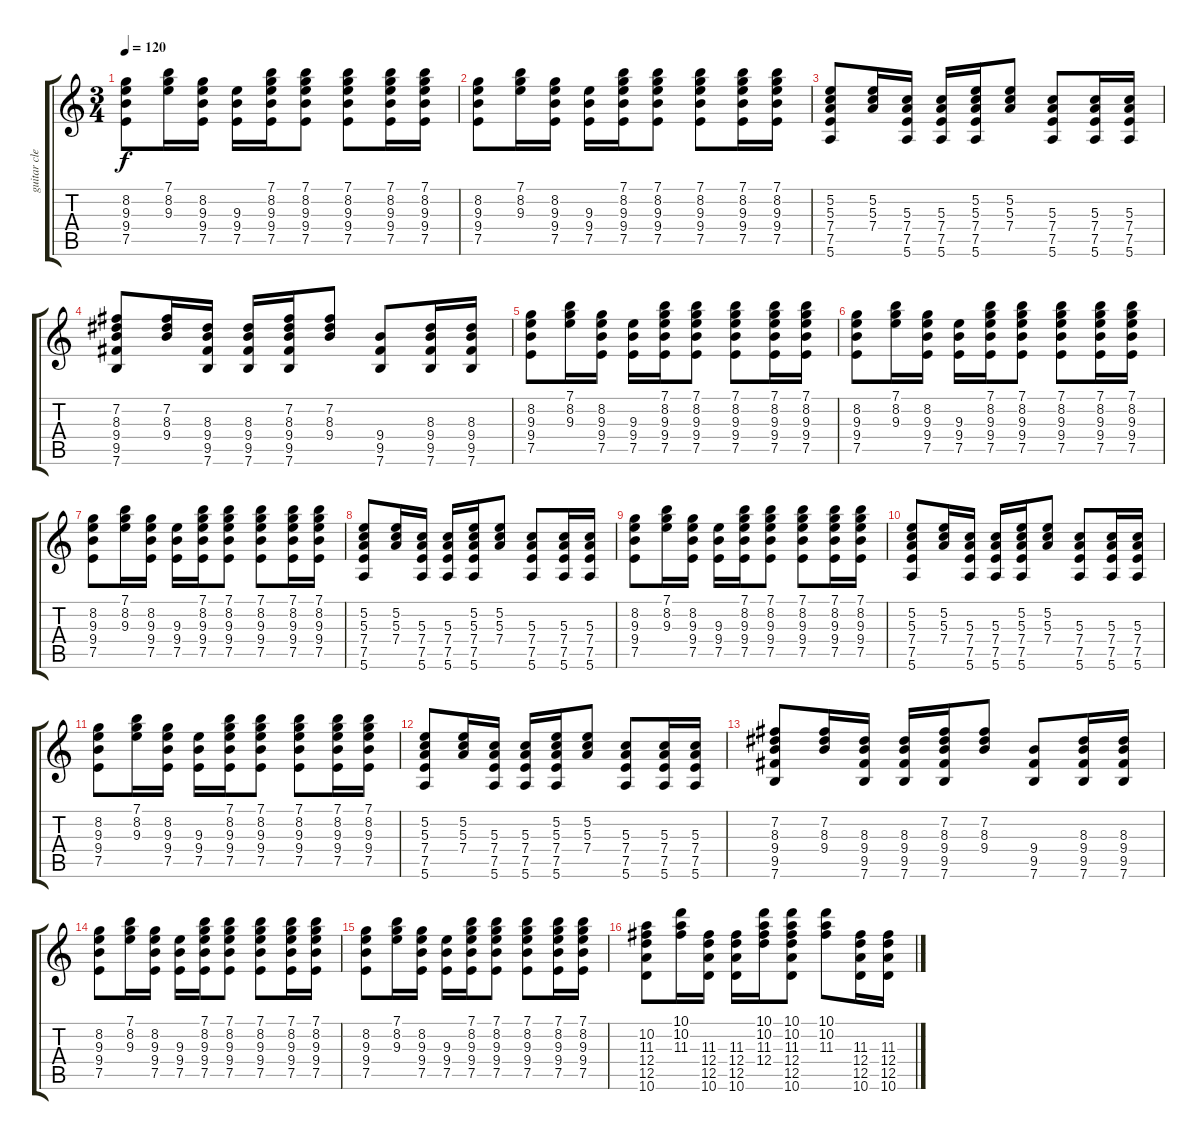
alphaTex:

\track ("guitar clean" "guitar cle") {instrument electricguitarclean}
\staff {score tabs}
\tuning (E4 B3 G3 D3 A2 E2) {hide}
\ts (3 4)
\tempo 120
\clef g2
\ks c
(8.2 9.3 9.4 7.5).8{dy f} (7.1 8.2 9.3).16 (8.2 9.3 9.4 7.5).16 (9.3 9.4 7.5).16 (7.1 8.2 9.3 9.4 7.5).16 (7.1 8.2 9.3 9.4 7.5).8 (7.1 8.2 9.3 9.4 7.5).8 (7.1 8.2 9.3 9.4 7.5).16 (7.1 8.2 9.3 9.4 7.5).16 |
(8.2 9.3 9.4 7.5).8 (7.1 8.2 9.3).16 (8.2 9.3 9.4 7.5).16 (9.3 9.4 7.5).16 (7.1 8.2 9.3 9.4 7.5).16 (7.1 8.2 9.3 9.4 7.5).8 (7.1 8.2 9.3 9.4 7.5).8 (7.1 8.2 9.3 9.4 7.5).16 (7.1 8.2 9.3 9.4 7.5).16 |
(5.2 5.3 7.4 7.5 5.6).8 (5.2 5.3 7.4).16 (5.3 7.4 7.5 5.6).16 (5.3 7.4 7.5 5.6).16 (5.2 5.3 7.4 7.5 5.6).16 (5.2 5.3 7.4).8 (5.3 7.4 7.5 5.6).8 (5.3 7.4 7.5 5.6).16 (5.3 7.4 7.5 5.6).16 |
(7.2 8.3 9.4 9.5 7.6).8 (7.2 8.3 9.4).16 (8.3 9.4 9.5 7.6).16 (8.3 9.4 9.5 7.6).16 (7.2 8.3 9.4 9.5 7.6).16 (7.2 8.3 9.4).8 (9.4 9.5 7.6).8 (8.3 9.4 9.5 7.6).16 (8.3 9.4 9.5 7.6).16 |
(8.2 9.3 9.4 7.5).8 (7.1 8.2 9.3).16 (8.2 9.3 9.4 7.5).16 (9.3 9.4 7.5).16 (7.1 8.2 9.3 9.4 7.5).16 (7.1 8.2 9.3 9.4 7.5).8 (7.1 8.2 9.3 9.4 7.5).8 (7.1 8.2 9.3 9.4 7.5).16 (7.1 8.2 9.3 9.4 7.5).16 |
(8.2 9.3 9.4 7.5).8 (7.1 8.2 9.3).16 (8.2 9.3 9.4 7.5).16 (9.3 9.4 7.5).16 (7.1 8.2 9.3 9.4 7.5).16 (7.1 8.2 9.3 9.4 7.5).8 (7.1 8.2 9.3 9.4 7.5).8 (7.1 8.2 9.3 9.4 7.5).16 (7.1 8.2 9.3 9.4 7.5).16 |
(8.2 9.3 9.4 7.5).8 (7.1 8.2 9.3).16 (8.2 9.3 9.4 7.5).16 (9.3 9.4 7.5).16 (7.1 8.2 9.3 9.4 7.5).16 (7.1 8.2 9.3 9.4 7.5).8 (7.1 8.2 9.3 9.4 7.5).8 (7.1 8.2 9.3 9.4 7.5).16 (7.1 8.2 9.3 9.4 7.5).16 |
(5.2 5.3 7.4 7.5 5.6).8 (5.2 5.3 7.4).16 (5.3 7.4 7.5 5.6).16 (5.3 7.4 7.5 5.6).16 (5.2 5.3 7.4 7.5 5.6).16 (5.2 5.3 7.4).8 (5.3 7.4 7.5 5.6).8 (5.3 7.4 7.5 5.6).16 (5.3 7.4 7.5 5.6).16 |
(8.2 9.3 9.4 7.5).8 (7.1 8.2 9.3).16 (8.2 9.3 9.4 7.5).16 (9.3 9.4 7.5).16 (7.1 8.2 9.3 9.4 7.5).16 (7.1 8.2 9.3 9.4 7.5).8 (7.1 8.2 9.3 9.4 7.5).8 (7.1 8.2 9.3 9.4 7.5).16 (7.1 8.2 9.3 9.4 7.5).16 |
(5.2 5.3 7.4 7.5 5.6).8 (5.2 5.3 7.4).16 (5.3 7.4 7.5 5.6).16 (5.3 7.4 7.5 5.6).16 (5.2 5.3 7.4 7.5 5.6).16 (5.2 5.3 7.4).8 (5.3 7.4 7.5 5.6).8 (5.3 7.4 7.5 5.6).16 (5.3 7.4 7.5 5.6).16 |
(8.2 9.3 9.4 7.5).8 (7.1 8.2 9.3).16 (8.2 9.3 9.4 7.5).16 (9.3 9.4 7.5).16 (7.1 8.2 9.3 9.4 7.5).16 (7.1 8.2 9.3 9.4 7.5).8 (7.1 8.2 9.3 9.4 7.5).8 (7.1 8.2 9.3 9.4 7.5).16 (7.1 8.2 9.3 9.4 7.5).16 |
(5.2 5.3 7.4 7.5 5.6).8 (5.2 5.3 7.4).16 (5.3 7.4 7.5 5.6).16 (5.3 7.4 7.5 5.6).16 (5.2 5.3 7.4 7.5 5.6).16 (5.2 5.3 7.4).8 (5.3 7.4 7.5 5.6).8 (5.3 7.4 7.5 5.6).16 (5.3 7.4 7.5 5.6).16 |
(7.2 8.3 9.4 9.5 7.6).8 (7.2 8.3 9.4).16 (8.3 9.4 9.5 7.6).16 (8.3 9.4 9.5 7.6).16 (7.2 8.3 9.4 9.5 7.6).16 (7.2 8.3 9.4).8 (9.4 9.5 7.6).8 (8.3 9.4 9.5 7.6).16 (8.3 9.4 9.5 7.6).16 |
(8.2 9.3 9.4 7.5).8 (7.1 8.2 9.3).16 (8.2 9.3 9.4 7.5).16 (9.3 9.4 7.5).16 (7.1 8.2 9.3 9.4 7.5).16 (7.1 8.2 9.3 9.4 7.5).8 (7.1 8.2 9.3 9.4 7.5).8 (7.1 8.2 9.3 9.4 7.5).16 (7.1 8.2 9.3 9.4 7.5).16 |
(8.2 9.3 9.4 7.5).8 (7.1 8.2 9.3).16 (8.2 9.3 9.4 7.5).16 (9.3 9.4 7.5).16 (7.1 8.2 9.3 9.4 7.5).16 (7.1 8.2 9.3 9.4 7.5).8 (7.1 8.2 9.3 9.4 7.5).8 (7.1 8.2 9.3 9.4 7.5).16 (7.1 8.2 9.3 9.4 7.5).16 |
(10.2 11.3 12.4 12.5 10.6).8 (10.1 10.2 11.3).16 (11.3 12.4 12.5 10.6).16 (11.3 12.4 12.5 10.6).16 (10.1 10.2 11.3 12.4).16 (10.1 10.2 11.3 12.4 12.5 10.6).8 (10.1 10.2 11.3).8 (11.3 12.4 12.5 10.6).16 (11.3 12.4 12.5 10.6).16
